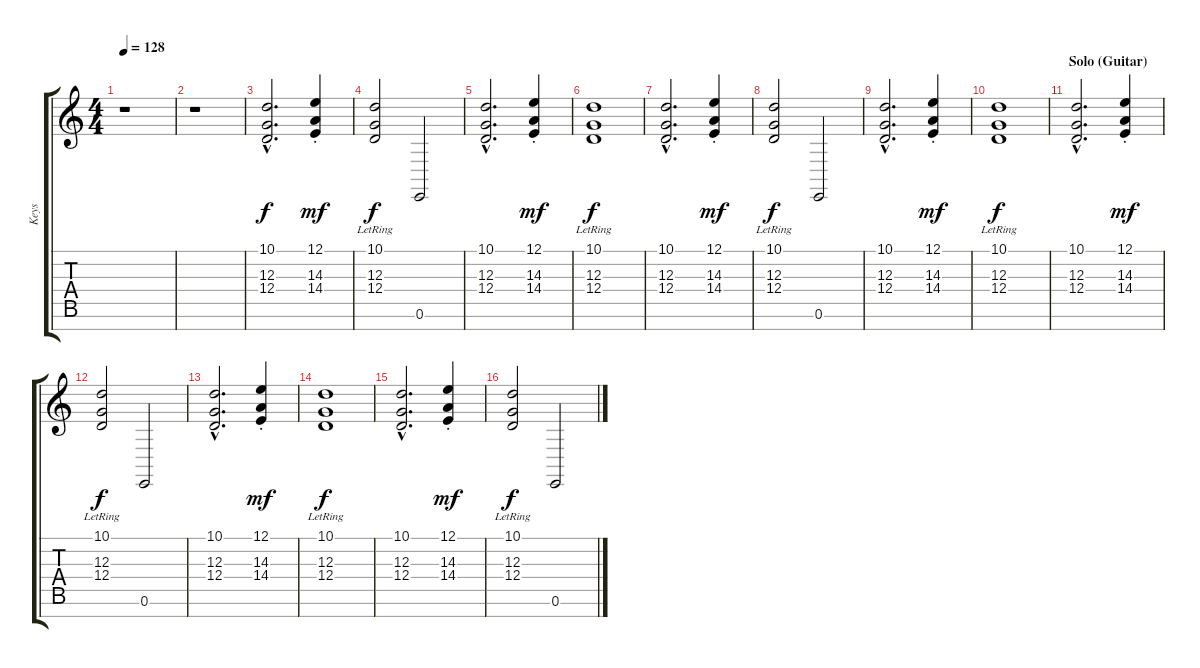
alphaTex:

\track ("Keys" "Keys") {instrument stringensemble1}
\staff {score tabs}
\tuning (E4 B3 G3 D3 A2 E2 B1) {hide}
\ts (4 4)
\tempo 128
\clef g2
\ks c
r.1{dy f} |
r.1 |
(10.1{hac} 12.3{hac} 12.4{hac}).2{d volume 8 instrument acousticgrandpiano} (12.1{st} 14.3{st} 14.4{st}).4{dy mf} |
(10.1{lr} 12.3{lr} 12.4{lr}).2{dy f} 0.6.2 |
(10.1{hac} 12.3{hac} 12.4{hac}).2{d} (12.1{st} 14.3{st} 14.4{st}).4{dy mf} |
(10.1{lr} 12.3{lr} 12.4{lr}).1{dy f} |
(10.1{hac} 12.3{hac} 12.4{hac}).2{d} (12.1{st} 14.3{st} 14.4{st}).4{dy mf} |
(10.1{lr} 12.3{lr} 12.4{lr}).2{dy f} 0.6.2 |
(10.1{hac} 12.3{hac} 12.4{hac}).2{d} (12.1{st} 14.3{st} 14.4{st}).4{dy mf} |
(10.1{lr} 12.3{lr} 12.4{lr}).1{dy f} |
\section ("" "Solo (Guitar)")
(10.1{hac} 12.3{hac} 12.4{hac}).2{d volume 8 instrument acousticgrandpiano} (12.1{st} 14.3{st} 14.4{st}).4{dy mf} |
(10.1{lr} 12.3{lr} 12.4{lr}).2{dy f} 0.6.2 |
(10.1{hac} 12.3{hac} 12.4{hac}).2{d} (12.1{st} 14.3{st} 14.4{st}).4{dy mf} |
(10.1{lr} 12.3{lr} 12.4{lr}).1{dy f} |
(10.1{hac} 12.3{hac} 12.4{hac}).2{d} (12.1{st} 14.3{st} 14.4{st}).4{dy mf} |
(10.1{lr} 12.3{lr} 12.4{lr}).2{dy f} 0.6.2
